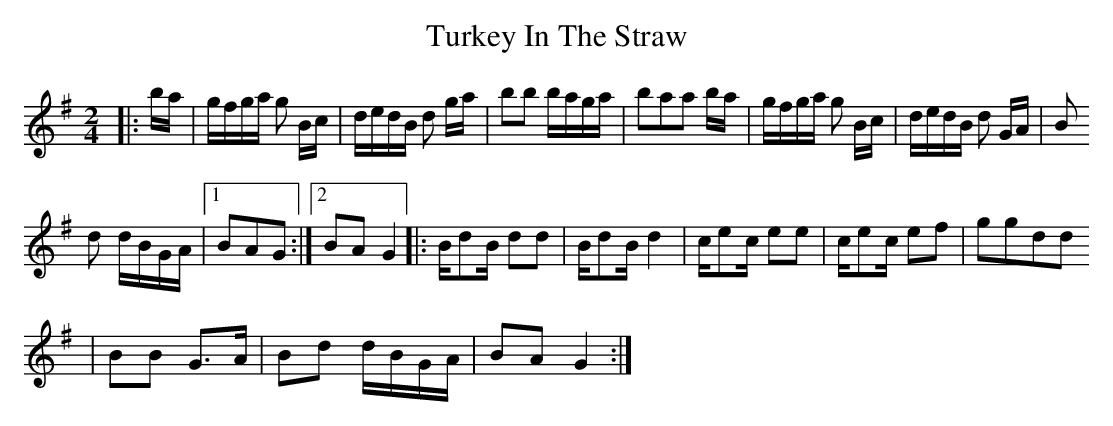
X:1
T:Turkey In The Straw
M:2/4
L:1/16
K:G
|:ba|gfga g2 Bc|dedB d2 ga|b2b2 baga|b2a2a2 ba|gfga g2 Bc|dedB d2 GA|B2
d2 dBGA|1B2A2G2:|2B2A2G4|:Bd2B d2d2|Bd2B d4|ce2c e2e2|ce2c e2f2|g2g2d2d2
|B2B2 G3A|B2d2 dBGA|B2A2 G4:|
